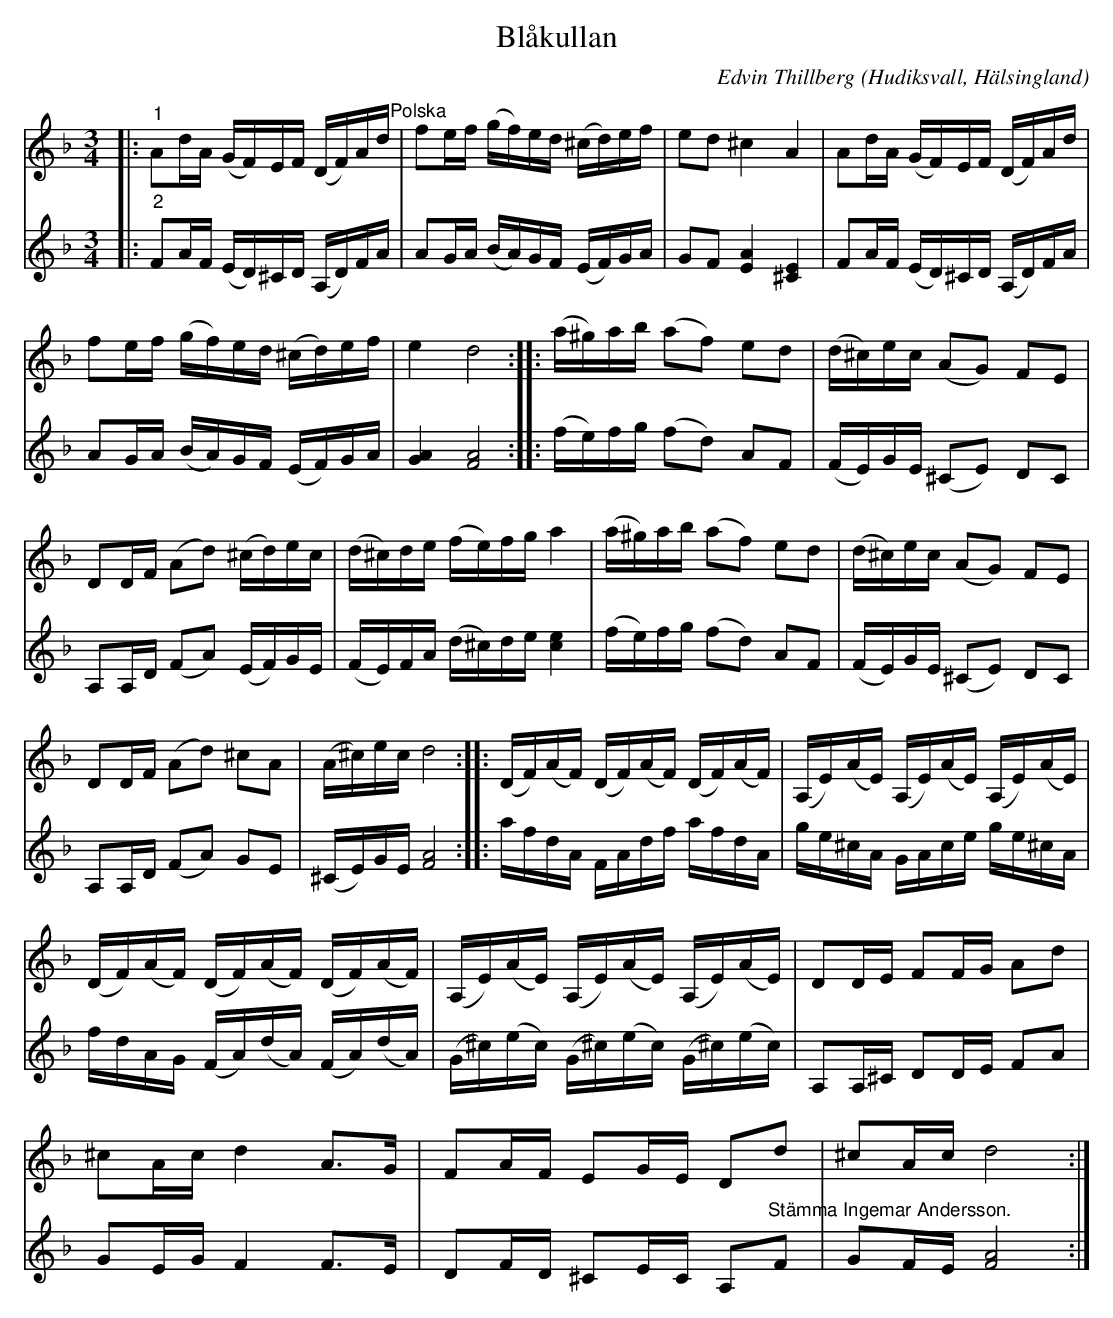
X:1
T:Blåkullan
C:Edvin Thillberg
O:Hudiksvall, Hälsingland
L:1/16
M:3/4
K:Dm
V:1
|:"^1" A2dA (GF)EF (DF)Ad"^Polska" | f2ef (gf)ed (^cd)ef | e2d2 ^c4 A4 | A2dA (GF)EF (DF)Ad |
f2ef (gf)ed (^cd)ef | e4 d8 :: (a^g)ab (a2f2) e2d2 | (d^c)ec (A2G2) F2E2 |
D2DF (A2d2) (^cd)ec | (d^c)de (fe)fg a4 | (a^g)ab (a2f2) e2d2 | (d^c)ec (A2G2) F2E2 |
D2DF (A2d2) ^c2A2 | (A^c)ec d8 :: (DF)(AF) (DF)(AF) (DF)(AF) | (A,E)(AE) (A,E)(AE) (A,E)(AE) |
(DF)(AF) (DF)(AF) (DF)(AF) | (A,E)(AE) (A,E)(AE) (A,E)(AE) | D2DE F2FG A2d2 |
^c2Ac d4 A2>G2 | F2AF E2GE D2d2 | ^c2Ac d8 :|
V:2
|:"^2" F2AF (ED)^CD (A,D)FA | A2GA (BA)GF (EF)GA | G2F2 [EA]4 [^CE]4 | F2AF (ED)^CD (A,D)FA |
A2GA (BA)GF (EF)GA | [GA]4 [FA]8 :: (fe)fg (f2d2) A2F2 | (FE)GE (^C2E2) D2C2 |
A,2A,D (F2A2) (EF)GE | (FE)FA (d^c)de [ce]4 | (fe)fg (f2d2) A2F2 | (FE)GE (^C2E2) D2C2 |
A,2A,D (F2A2) G2E2 | (^CE)GE [FA]8 :: afdA FAdf afdA | ge^cA GAce ge^cA | fdAG (FA)(dA) (FA)(dA) |
(G^c)(ec) (G^c)(ec) (G^c)(ec) | A,2A,^C D2DE F2A2 | G2EG F4 F2>E2 |
D2FD ^C2EC A,2"^Stämma Ingemar Andersson."F2 | G2FE [FA]8 :|
